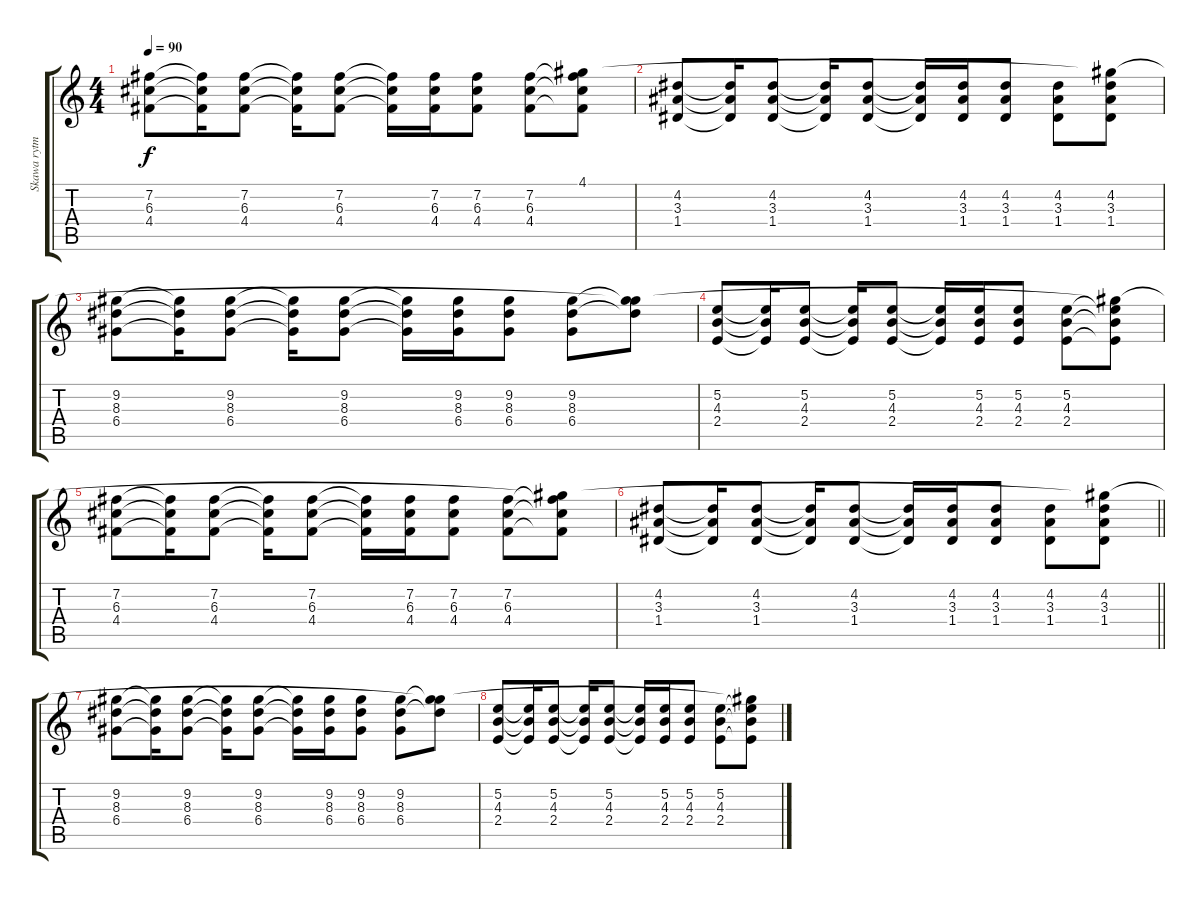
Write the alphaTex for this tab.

\track ("Skawa rytm" "Skawa rytm") {instrument acousticguitarsteel}
\staff {score tabs}
\tuning (E4 B3 G3 D3 A2 E2) {hide}
\ts (4 4)
\tempo 90
\clef g2
\ks c
(7.2 6.3 4.4).8{dy f} (7.2{t} 6.3{t} 4.4{t}).16 (7.2 6.3 4.4).8 (7.2{t} 6.3{t} 4.4{t}).16 (7.2 6.3 4.4).8 (7.2{t} 6.3{t} 4.4{t}).16 (7.2 6.3 4.4).16 (7.2 6.3 4.4).8 (7.2 6.3 4.4).8 (4.1{t} 7.2{t} 6.3{t} 4.4{t}).8 |
(4.2 3.3 1.4).8 (4.2{t} 3.3{t} 1.4{t}).16 (4.2 3.3 1.4).8 (4.2{t} 3.3{t} 1.4{t}).16 (4.2 3.3 1.4).8 (4.2{t} 3.3{t} 1.4{t}).16 (4.2 3.3 1.4).16 (4.2 3.3 1.4).8 (4.2 3.3 1.4).8 (4.1{t} 4.2 3.3 1.4).8 |
(9.2 8.3 6.4).8 (9.2{t} 8.3{t} 6.4{t}).16 (9.2 8.3 6.4).8 (9.2{t} 8.3{t} 6.4{t}).16 (9.2 8.3 6.4).8 (9.2{t} 8.3{t} 6.4{t}).16 (9.2 8.3 6.4).16 (9.2 8.3 6.4).8 (9.2 8.3 6.4).8 (4.1{t} 9.2{t} 8.3{t}).8 |
(5.2 4.3 2.4).8 (5.2{t} 4.3{t} 2.4{t}).16 (5.2 4.3 2.4).8 (5.2{t} 4.3{t} 2.4{t}).16 (5.2 4.3 2.4).8 (5.2{t} 4.3{t} 2.4{t}).16 (5.2 4.3 2.4).16 (5.2 4.3 2.4).8 (5.2 4.3 2.4).8 (4.1{t} 5.2{t} 4.3{t} 2.4{t}).8 |
(7.2 6.3 4.4).8 (7.2{t} 6.3{t} 4.4{t}).16 (7.2 6.3 4.4).8 (7.2{t} 6.3{t} 4.4{t}).16 (7.2 6.3 4.4).8 (7.2{t} 6.3{t} 4.4{t}).16 (7.2 6.3 4.4).16 (7.2 6.3 4.4).8 (7.2 6.3 4.4).8 (4.1{t} 7.2{t} 6.3{t} 4.4{t}).8 |
\barLineRight lightlight
(4.2 3.3 1.4).8 (4.2{t} 3.3{t} 1.4{t}).16 (4.2 3.3 1.4).8 (4.2{t} 3.3{t} 1.4{t}).16 (4.2 3.3 1.4).8 (4.2{t} 3.3{t} 1.4{t}).16 (4.2 3.3 1.4).16 (4.2 3.3 1.4).8 (4.2 3.3 1.4).8 (4.1{t} 4.2 3.3 1.4).8 |
(9.2 8.3 6.4).8 (9.2{t} 8.3{t} 6.4{t}).16 (9.2 8.3 6.4).8 (9.2{t} 8.3{t} 6.4{t}).16 (9.2 8.3 6.4).8 (9.2{t} 8.3{t} 6.4{t}).16 (9.2 8.3 6.4).16 (9.2 8.3 6.4).8 (9.2 8.3 6.4).8 (4.1{t} 9.2{t} 8.3{t}).8 |
(5.2 4.3 2.4).8 (5.2{t} 4.3{t} 2.4{t}).16 (5.2 4.3 2.4).8 (5.2{t} 4.3{t} 2.4{t}).16 (5.2 4.3 2.4).8 (5.2{t} 4.3{t} 2.4{t}).16 (5.2 4.3 2.4).16 (5.2 4.3 2.4).8 (5.2 4.3 2.4).8 (4.1{t} 5.2{t} 4.3{t} 2.4{t}).8
